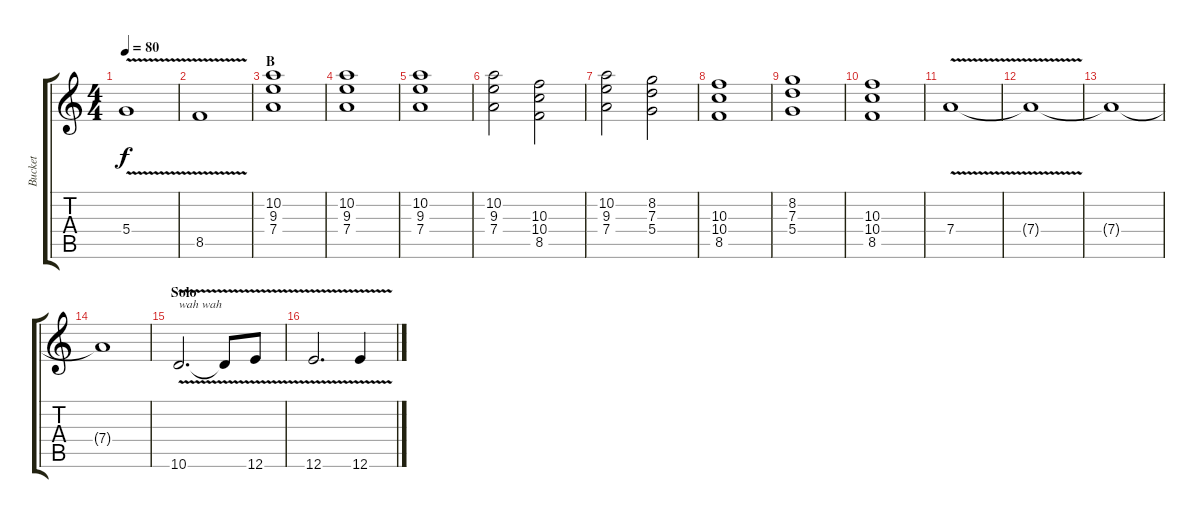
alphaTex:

\track ("Bucket" "Bucket") {instrument overdrivenguitar}
\staff {score tabs}
\tuning (E4 B3 G3 D3 A2 E2) {hide}
\ts (4 4)
\tempo 80
\clef g2
\ks c
5.4{v}.1{dy f} |
8.5{v}.1 |
\section ("" "B")
(10.2 9.3 7.4).1 |
(10.2 9.3 7.4).1 |
(10.2 9.3 7.4).1 |
(10.2 9.3 7.4).2 (10.3 10.4 8.5).2 |
(10.2 9.3 7.4).2 (8.2 7.3 5.4).2 |
(10.3 10.4 8.5).1 |
(8.2 7.3 5.4).1 |
(10.3 10.4 8.5).1 |
7.4{v}.1 |
7.4{t}.1 |
7.4{t}.1 |
7.4{t}.1 |
\section ("" "Solo")
10.6{v}.2{d txt "wah wah" volume 16} 10.6{t}.8 12.6{v}.8 |
12.6{v}.2{d} 12.6{v ss}.4
